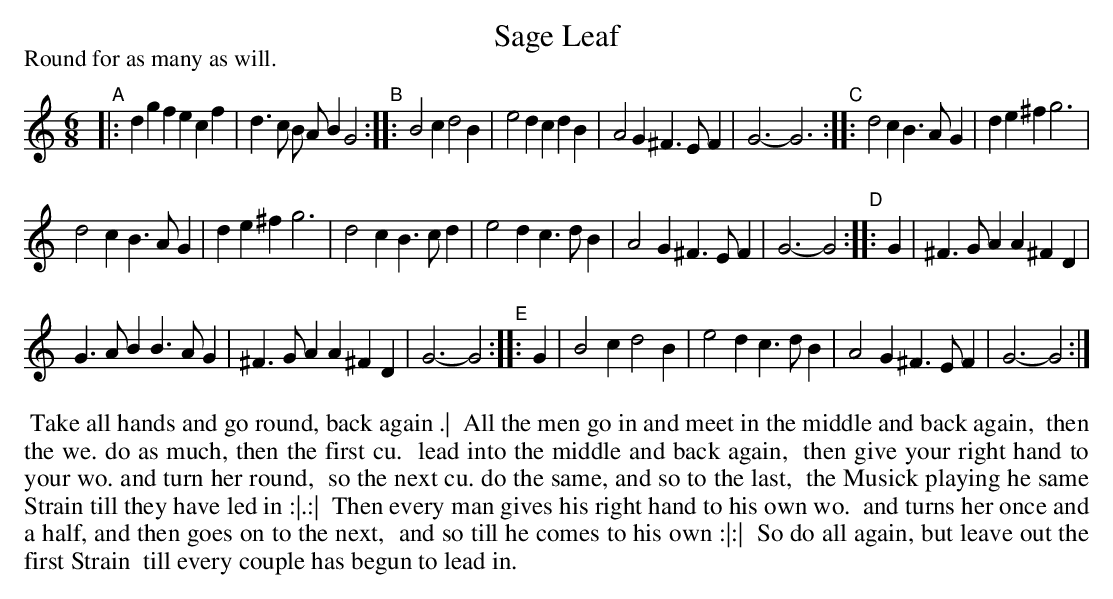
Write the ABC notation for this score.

X:1
T: Sage Leaf
P: Round for as many as will.
M: 6/8
L: 1/8
K: Gmix
"^A"|:\
d2 g2 f2 e2 c2 f2 | d3 c B A B2 G4 "^B":||: B4 c2 d4 B2 | e4 d2 c2 d2 B2 | A4 G2 ^F3 E F2 | G6- G6 "^C":||: d4 c2 B3 A G2 | d2 e2 ^f2 g6 |
d4 c2 B3 A G2 | d2 e2 ^f2 g6 | d4 c2 B3 c d2 | e4 d2 c3 d B2 | A4 G2 ^F3 E F2 | G6- G4 "^D":||: G2 | ^F3 G A2 A2 ^F2 D2 |
G3 A B2 B3 A G2 | ^F3 G A2 A2 ^F2 D2 | G6- G4 "^E":||: G2 | B4 c2 d4 B2 | e4 d2 c3 d B2 | A4 G2 ^F3 E F2 | G6- G4 :|
